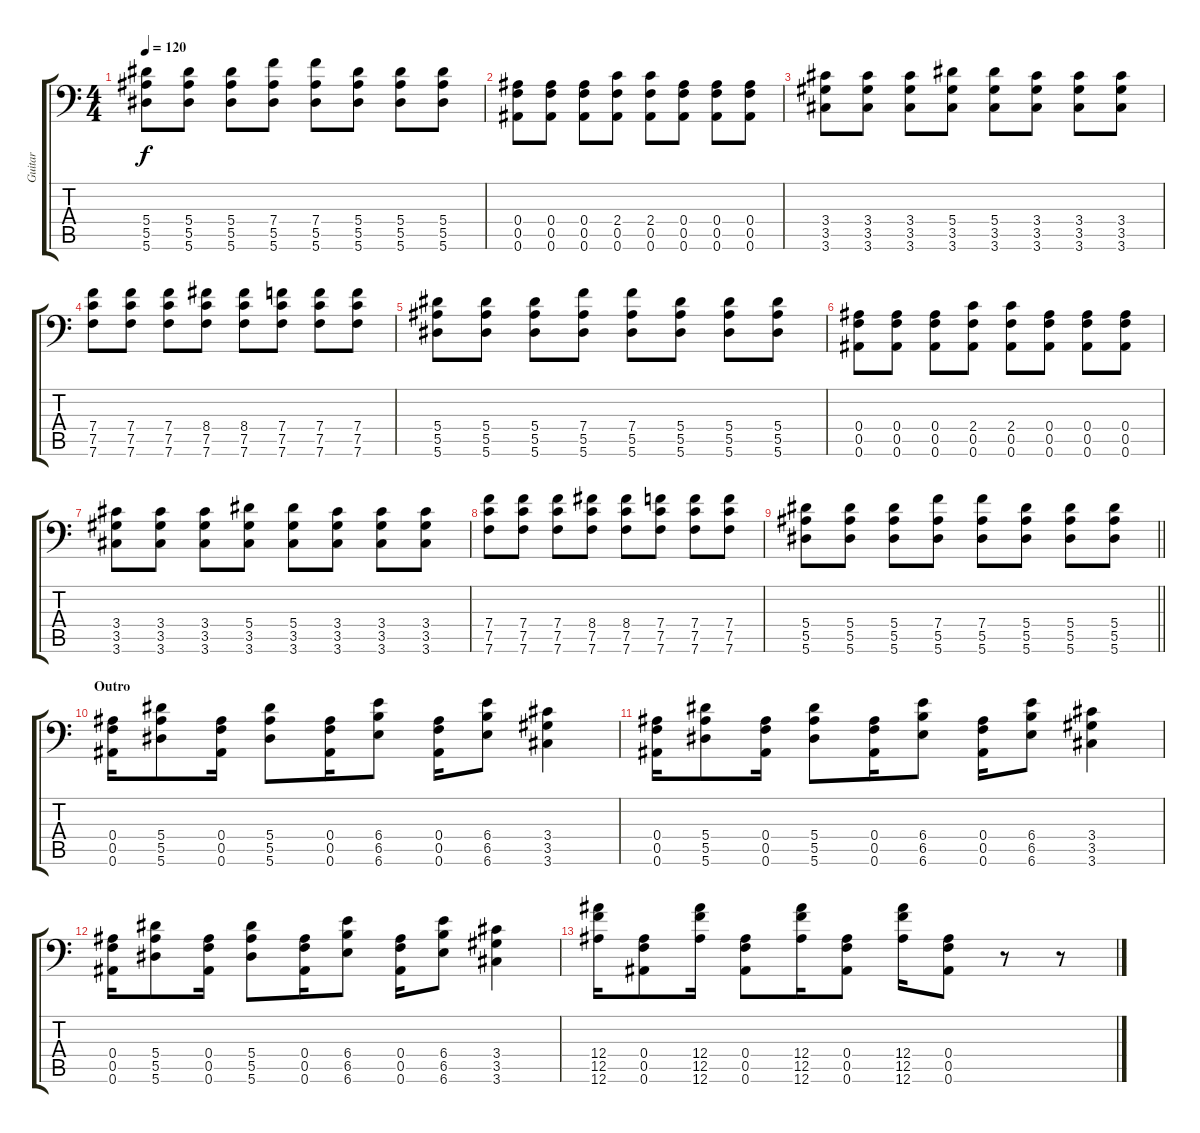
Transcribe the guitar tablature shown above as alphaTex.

\track ("Guitar" "Guitar") {instrument distortionguitar}
\staff {score tabs}
\tuning (C4 G3 Eb3 Bb2 F2 Bb1) {hide}
\ts (4 4)
\tempo 120
\clef f4
\ks c
(5.4 5.5 5.6).8{dy f} (5.4 5.5 5.6).8 (5.4 5.5 5.6).8 (7.4 5.5 5.6).8 (7.4 5.5 5.6).8 (5.4 5.5 5.6).8 (5.4 5.5 5.6).8 (5.4 5.5 5.6).8 |
(0.4 0.5 0.6).8 (0.4 0.5 0.6).8 (0.4 0.5 0.6).8 (2.4 0.5 0.6).8 (2.4 0.5 0.6).8 (0.4 0.5 0.6).8 (0.4 0.5 0.6).8 (0.4 0.5 0.6).8 |
(3.4 3.5 3.6).8 (3.4 3.5 3.6).8 (3.4 3.5 3.6).8 (5.4 3.5 3.6).8 (5.4 3.5 3.6).8 (3.4 3.5 3.6).8 (3.4 3.5 3.6).8 (3.4 3.5 3.6).8 |
(7.4 7.5 7.6).8 (7.4 7.5 7.6).8 (7.4 7.5 7.6).8 (8.4 7.5 7.6).8 (8.4 7.5 7.6).8 (7.4 7.5 7.6).8 (7.4 7.5 7.6).8 (7.4 7.5 7.6).8 |
(5.4 5.5 5.6).8 (5.4 5.5 5.6).8 (5.4 5.5 5.6).8 (7.4 5.5 5.6).8 (7.4 5.5 5.6).8 (5.4 5.5 5.6).8 (5.4 5.5 5.6).8 (5.4 5.5 5.6).8 |
(0.4 0.5 0.6).8 (0.4 0.5 0.6).8 (0.4 0.5 0.6).8 (2.4 0.5 0.6).8 (2.4 0.5 0.6).8 (0.4 0.5 0.6).8 (0.4 0.5 0.6).8 (0.4 0.5 0.6).8 |
(3.4 3.5 3.6).8 (3.4 3.5 3.6).8 (3.4 3.5 3.6).8 (5.4 3.5 3.6).8 (5.4 3.5 3.6).8 (3.4 3.5 3.6).8 (3.4 3.5 3.6).8 (3.4 3.5 3.6).8 |
(7.4 7.5 7.6).8 (7.4 7.5 7.6).8 (7.4 7.5 7.6).8 (8.4 7.5 7.6).8 (8.4 7.5 7.6).8 (7.4 7.5 7.6).8 (7.4 7.5 7.6).8 (7.4 7.5 7.6).8 |
\barLineRight lightlight
(5.4 5.5 5.6).8 (5.4 5.5 5.6).8 (5.4 5.5 5.6).8 (7.4 5.5 5.6).8 (7.4 5.5 5.6).8 (5.4 5.5 5.6).8 (5.4 5.5 5.6).8 (5.4 5.5 5.6).8 |
\section ("" "Outro")
(0.4 0.5 0.6).16 (5.4 5.5 5.6).8 (0.4 0.5 0.6).16 (5.4 5.5 5.6).8 (0.4 0.5 0.6).16 (6.4 6.5 6.6).8 (0.4 0.5 0.6).16 (6.4 6.5 6.6).8 (3.4 3.5 3.6).4 |
(0.4 0.5 0.6).16 (5.4 5.5 5.6).8 (0.4 0.5 0.6).16 (5.4 5.5 5.6).8 (0.4 0.5 0.6).16 (6.4 6.5 6.6).8 (0.4 0.5 0.6).16 (6.4 6.5 6.6).8 (3.4 3.5 3.6).4 |
(0.4 0.5 0.6).16 (5.4 5.5 5.6).8 (0.4 0.5 0.6).16 (5.4 5.5 5.6).8 (0.4 0.5 0.6).16 (6.4 6.5 6.6).8 (0.4 0.5 0.6).16 (6.4 6.5 6.6).8 (3.4 3.5 3.6).4 |
(12.4 12.5 12.6).16 (0.4 0.5 0.6).8 (12.4 12.5 12.6).16 (0.4 0.5 0.6).8 (12.4 12.5 12.6).16 (0.4 0.5 0.6).8 (12.4 12.5 12.6).16 (0.4 0.5 0.6).8 r.8 r.8
